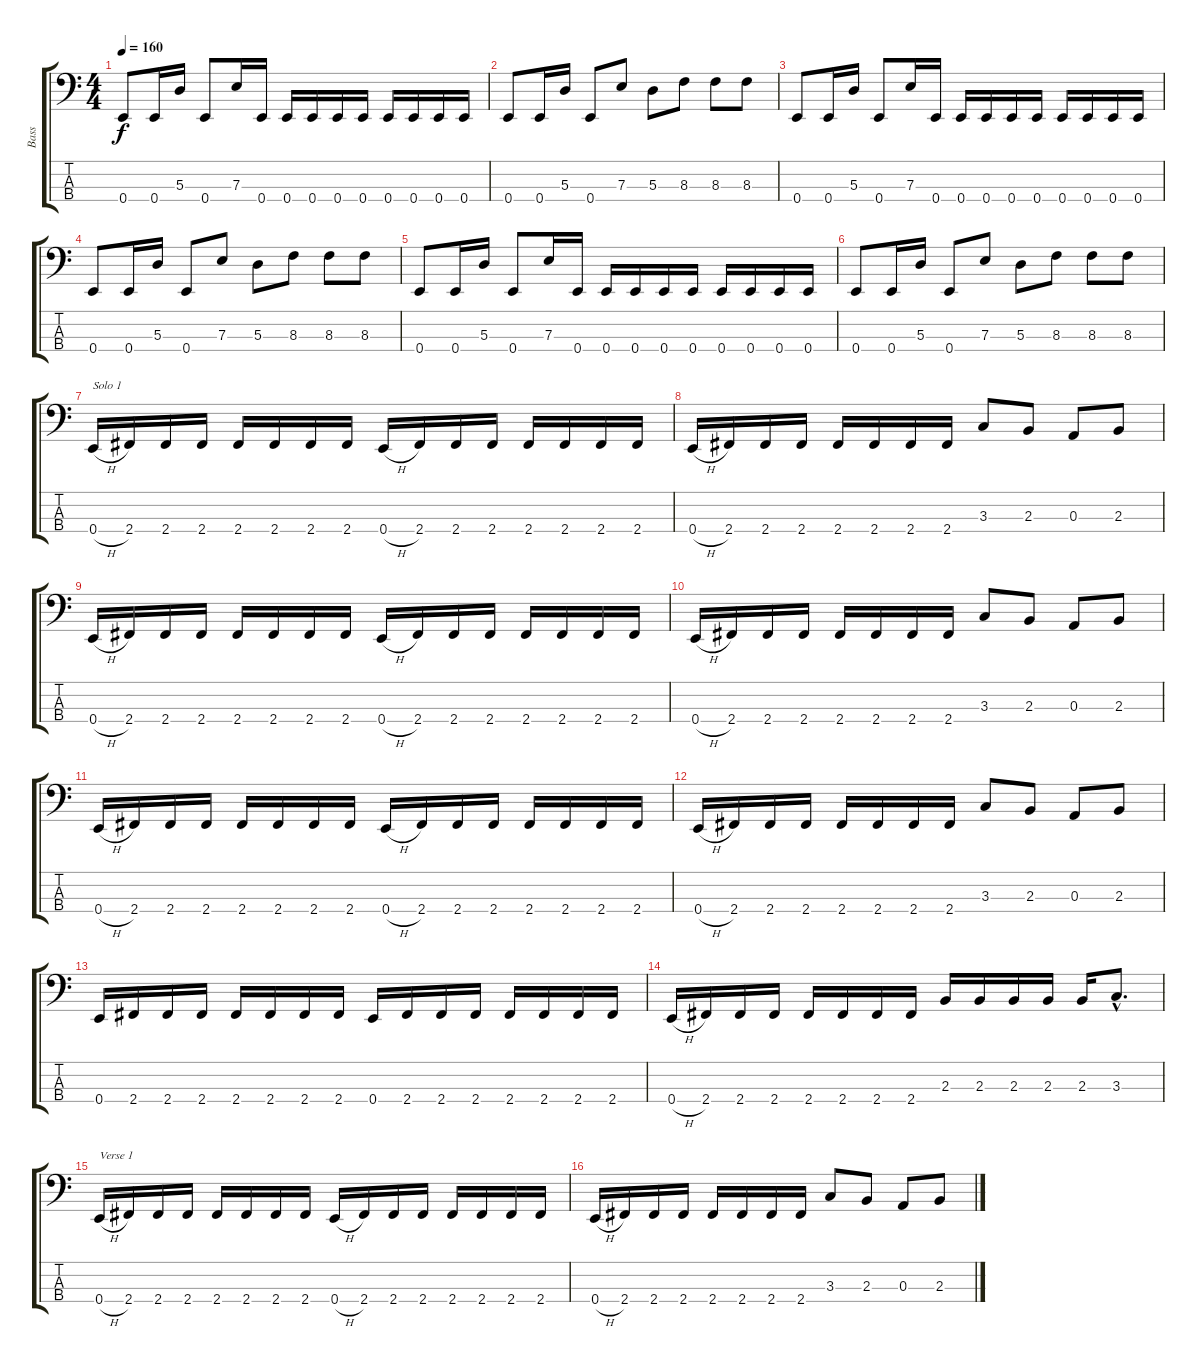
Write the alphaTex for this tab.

\track ("Bass" "Bass") {instrument electricbasspick}
\staff {score tabs}
\tuning (G2 D2 A1 E1) {hide}
\ts (4 4)
\tempo 160
\clef f4
\ks c
0.4.8{dy f} 0.4.16 5.3.16 0.4.8 7.3.16 0.4.16 0.4.16 0.4.16 0.4.16 0.4.16 0.4.16 0.4.16 0.4.16 0.4.16 |
0.4.8 0.4.16 5.3.16 0.4.8 7.3.8 5.3.8 8.3.8 8.3.8 8.3.8 |
0.4.8 0.4.16 5.3.16 0.4.8 7.3.16 0.4.16 0.4.16 0.4.16 0.4.16 0.4.16 0.4.16 0.4.16 0.4.16 0.4.16 |
0.4.8 0.4.16 5.3.16 0.4.8 7.3.8 5.3.8 8.3.8 8.3.8 8.3.8 |
0.4.8 0.4.16 5.3.16 0.4.8 7.3.16 0.4.16 0.4.16 0.4.16 0.4.16 0.4.16 0.4.16 0.4.16 0.4.16 0.4.16 |
0.4.8 0.4.16 5.3.16 0.4.8 7.3.8 5.3.8 8.3.8 8.3.8 8.3.8 |
0.4{h}.16{txt "Solo 1"} 2.4.16 2.4.16 2.4.16 2.4.16 2.4.16 2.4.16 2.4.16 0.4{h}.16 2.4.16 2.4.16 2.4.16 2.4.16 2.4.16 2.4.16 2.4.16 |
0.4{h}.16 2.4.16 2.4.16 2.4.16 2.4.16 2.4.16 2.4.16 2.4.16 3.3.8 2.3.8 0.3.8 2.3.8 |
0.4{h}.16 2.4.16 2.4.16 2.4.16 2.4.16 2.4.16 2.4.16 2.4.16 0.4{h}.16 2.4.16 2.4.16 2.4.16 2.4.16 2.4.16 2.4.16 2.4.16 |
0.4{h}.16 2.4.16 2.4.16 2.4.16 2.4.16 2.4.16 2.4.16 2.4.16 3.3.8 2.3.8 0.3.8 2.3.8 |
0.4{h}.16 2.4.16 2.4.16 2.4.16 2.4.16 2.4.16 2.4.16 2.4.16 0.4{h}.16 2.4.16 2.4.16 2.4.16 2.4.16 2.4.16 2.4.16 2.4.16 |
0.4{h}.16 2.4.16 2.4.16 2.4.16 2.4.16 2.4.16 2.4.16 2.4.16 3.3.8 2.3.8 0.3.8 2.3.8 |
0.4.16 2.4.16 2.4.16 2.4.16 2.4.16 2.4.16 2.4.16 2.4.16 0.4.16 2.4.16 2.4.16 2.4.16 2.4.16 2.4.16 2.4.16 2.4.16 |
0.4{h}.16 2.4.16 2.4.16 2.4.16 2.4.16 2.4.16 2.4.16 2.4.16 2.3.16 2.3.16 2.3.16 2.3.16 2.3.16 3.3{hac}.8{d} |
0.4{h}.16{txt "Verse 1"} 2.4.16 2.4.16 2.4.16 2.4.16 2.4.16 2.4.16 2.4.16 0.4{h}.16 2.4.16 2.4.16 2.4.16 2.4.16 2.4.16 2.4.16 2.4.16 |
0.4{h}.16 2.4.16 2.4.16 2.4.16 2.4.16 2.4.16 2.4.16 2.4.16 3.3.8 2.3.8 0.3.8 2.3.8
